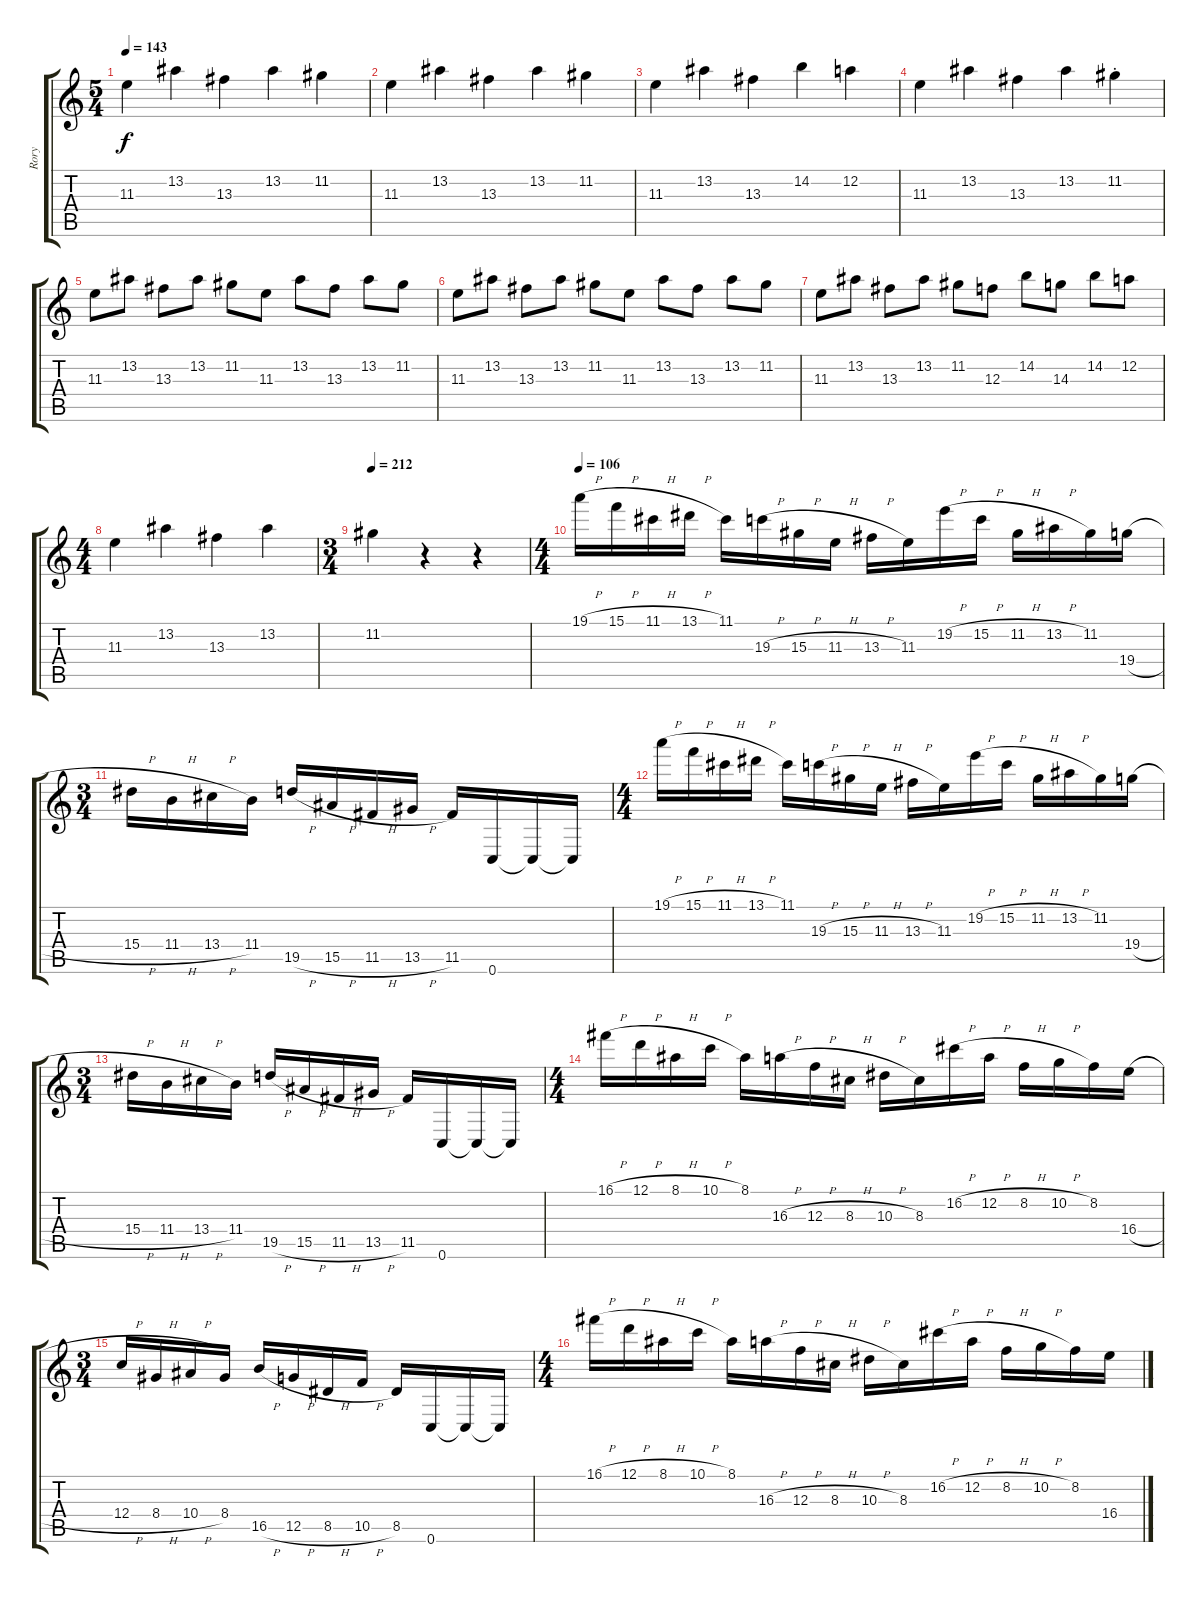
\track ("Rory" "Rory") {instrument overdrivenguitar}
\staff {score tabs}
\tuning (D4 A3 F3 C3 G2 C2) {hide}
\ts (5 4)
\tempo 143
\clef g2
\ks c
11.3.4{dy f} 13.2.4 13.3.4 13.2.4 11.2.4 |
11.3.4 13.2.4 13.3.4 13.2.4 11.2.4 |
11.3.4 13.2.4 13.3.4 14.2.4 12.2.4 |
11.3.4 13.2.4 13.3.4 13.2.4 11.2{st}.4 |
11.3.8 13.2.8 13.3.8 13.2.8 11.2.8 11.3.8 13.2.8 13.3.8 13.2.8 11.2.8 |
11.3.8 13.2.8 13.3.8 13.2.8 11.2.8 11.3.8 13.2.8 13.3.8 13.2.8 11.2.8 |
11.3.8 13.2.8 13.3.8 13.2.8 11.2.8 12.3.8 14.2.8 14.3.8 14.2.8 12.2.8 |
\ts (4 4)
11.3.4 13.2.4 13.3.4 13.2.4 |
\ts (3 4)
\tempo 212
11.2.4 r.4 r.4 |
\ts (4 4)
\tempo 106
19.1{h}.16 15.1{h}.16 11.1{h}.16 13.1{h}.16 11.1.16 19.3{h}.16 15.3{h}.16 11.3{h}.16 13.3{h}.16 11.3.16 19.2{h}.16 15.2{h}.16 11.2{h}.16 13.2{h}.16 11.2.16 19.4{h}.16 |
\ts (3 4)
15.4{h}.16 11.4{h}.16 13.4{h}.16 11.4.16 19.5{h}.16 15.5{h}.16 11.5{h}.16 13.5{h}.16 11.5.16 0.6.16 0.6{t}.16 0.6{t}.16 |
\ts (4 4)
19.1{h}.16 15.1{h}.16 11.1{h}.16 13.1{h}.16 11.1.16 19.3{h}.16 15.3{h}.16 11.3{h}.16 13.3{h}.16 11.3.16 19.2{h}.16 15.2{h}.16 11.2{h}.16 13.2{h}.16 11.2.16 19.4{h}.16 |
\ts (3 4)
15.4{h}.16 11.4{h}.16 13.4{h}.16 11.4.16 19.5{h}.16 15.5{h}.16 11.5{h}.16 13.5{h}.16 11.5.16 0.6.16 0.6{t}.16 0.6{t}.16 |
\ts (4 4)
16.1{h}.16 12.1{h}.16 8.1{h}.16 10.1{h}.16 8.1.16 16.3{h}.16 12.3{h}.16 8.3{h}.16 10.3{h}.16 8.3.16 16.2{h}.16 12.2{h}.16 8.2{h}.16 10.2{h}.16 8.2.16 16.4{h}.16 |
\ts (3 4)
12.4{h}.16 8.4{h}.16 10.4{h}.16 8.4.16 16.5{h}.16 12.5{h}.16 8.5{h}.16 10.5{h}.16 8.5.16 0.6.16 0.6{t}.16 0.6{t}.16 |
\ts (4 4)
16.1{h}.16 12.1{h}.16 8.1{h}.16 10.1{h}.16 8.1.16 16.3{h}.16 12.3{h}.16 8.3{h}.16 10.3{h}.16 8.3.16 16.2{h}.16 12.2{h}.16 8.2{h}.16 10.2{h}.16 8.2.16 16.4{h}.16
